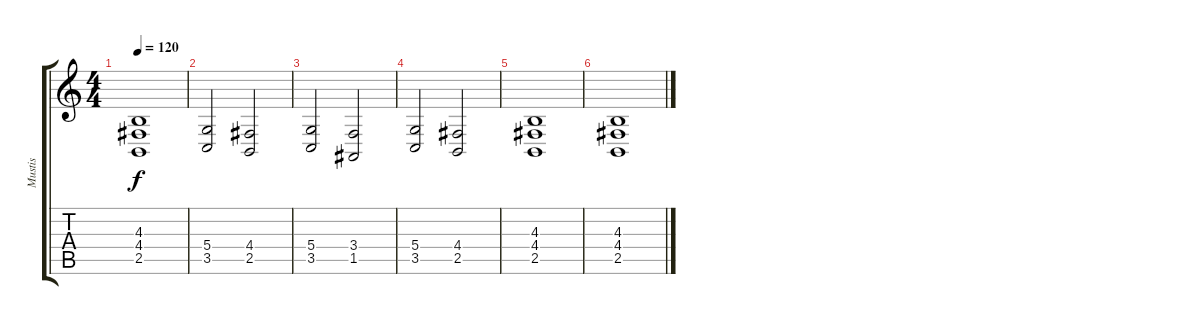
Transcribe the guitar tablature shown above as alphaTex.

\track ("Mustis" "Mustis") {instrument choiraahs}
\staff {score tabs}
\tuning (E4 B3 G3 D3 A2 E2) {hide}
\ts (4 4)
\tempo 120
\clef g2
\ks c
(4.3 4.4 2.5).1{dy f} |
(5.4 3.5).2 (4.4 2.5).2 |
(5.4 3.5).2 (3.4 1.5).2 |
(5.4 3.5).2 (4.4 2.5).2 |
(4.3 4.4 2.5).1 |
(4.3 4.4 2.5).1
